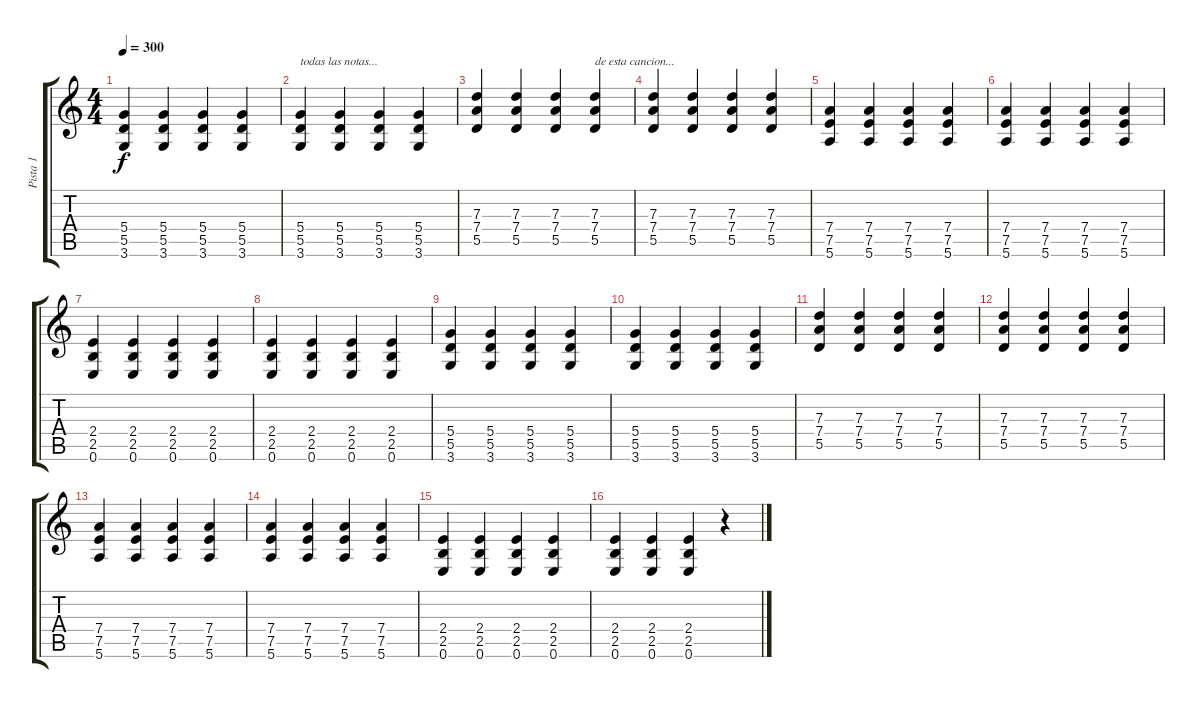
\track ("Pista 1" "Pista 1") {instrument distortionguitar}
\staff {score tabs}
\tuning (E4 B3 G3 D3 A2 E2) {hide}
\ts (4 4)
\tempo 300
\clef g2
\ks c
(5.4 5.5 3.6).4{dy f} (5.4 5.5 3.6).4 (5.4 5.5 3.6).4 (5.4 5.5 3.6).4 |
(5.4 5.5 3.6).4{txt "todas las notas..."} (5.4 5.5 3.6).4 (5.4 5.5 3.6).4 (5.4 5.5 3.6).4 |
(7.3 7.4 5.5).4 (7.3 7.4 5.5).4 (7.3 7.4 5.5).4 (7.3 7.4 5.5).4{txt "de esta cancion..."} |
(7.3 7.4 5.5).4 (7.3 7.4 5.5).4 (7.3 7.4 5.5).4 (7.3 7.4 5.5).4 |
(7.4 7.5 5.6).4 (7.4 7.5 5.6).4 (7.4 7.5 5.6).4 (7.4 7.5 5.6).4 |
(7.4 7.5 5.6).4 (7.4 7.5 5.6).4 (7.4 7.5 5.6).4 (7.4 7.5 5.6).4 |
(2.4 2.5 0.6).4 (2.4 2.5 0.6).4 (2.4 2.5 0.6).4 (2.4 2.5 0.6).4 |
(2.4 2.5 0.6).4 (2.4 2.5 0.6).4 (2.4 2.5 0.6).4 (2.4 2.5 0.6).4 |
(5.4 5.5 3.6).4 (5.4 5.5 3.6).4 (5.4 5.5 3.6).4 (5.4 5.5 3.6).4 |
(5.4 5.5 3.6).4 (5.4 5.5 3.6).4 (5.4 5.5 3.6).4 (5.4 5.5 3.6).4 |
(7.3 7.4 5.5).4 (7.3 7.4 5.5).4 (7.3 7.4 5.5).4 (7.3 7.4 5.5).4 |
(7.3 7.4 5.5).4 (7.3 7.4 5.5).4 (7.3 7.4 5.5).4 (7.3 7.4 5.5).4 |
(7.4 7.5 5.6).4 (7.4 7.5 5.6).4 (7.4 7.5 5.6).4 (7.4 7.5 5.6).4 |
(7.4 7.5 5.6).4 (7.4 7.5 5.6).4 (7.4 7.5 5.6).4 (7.4 7.5 5.6).4 |
(2.4 2.5 0.6).4 (2.4 2.5 0.6).4 (2.4 2.5 0.6).4 (2.4 2.5 0.6).4 |
(2.4 2.5 0.6).4 (2.4 2.5 0.6).4 (2.4 2.5 0.6).4 r.4
